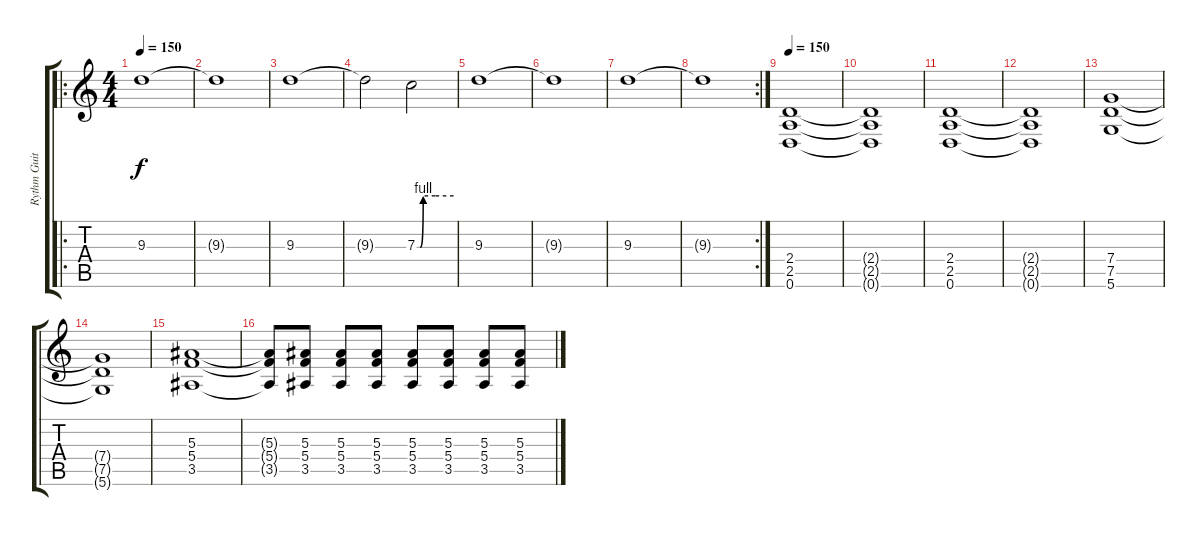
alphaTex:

\track ("Rythm Guitar (Mille Petrozza)" "Rythm Guit") {instrument distortionguitar}
\staff {score tabs}
\tuning (D4 A3 F3 C3 G2 D2) {hide}
\ro
\ts (4 4)
\tempo 150
\clef g2
\ks c
9.3.1{dy f} |
9.3{t}.1 |
9.3.1 |
9.3{t}.2 7.3{be (custom 0 0 5 0 10 4 30 4 60 4)}.2 |
9.3.1 |
9.3{t}.1 |
9.3.1 |
\rc 2
9.3{t}.1 |
\tempo 150
(2.4 2.5 0.6).1 |
(2.4{t} 2.5{t} 0.6{t}).1 |
(2.4 2.5 0.6).1 |
(2.4{t} 2.5{t} 0.6{t}).1 |
(7.4 7.5 5.6).1 |
(7.4{t} 7.5{t} 5.6{t}).1 |
(5.3 5.4 3.5).1 |
(5.3{t} 5.4{t} 3.5{t}).8 (5.3 5.4 3.5).8 (5.3 5.4 3.5).8 (5.3 5.4 3.5).8 (5.3 5.4 3.5).8 (5.3 5.4 3.5).8 (5.3 5.4 3.5).8 (5.3 5.4 3.5).8
